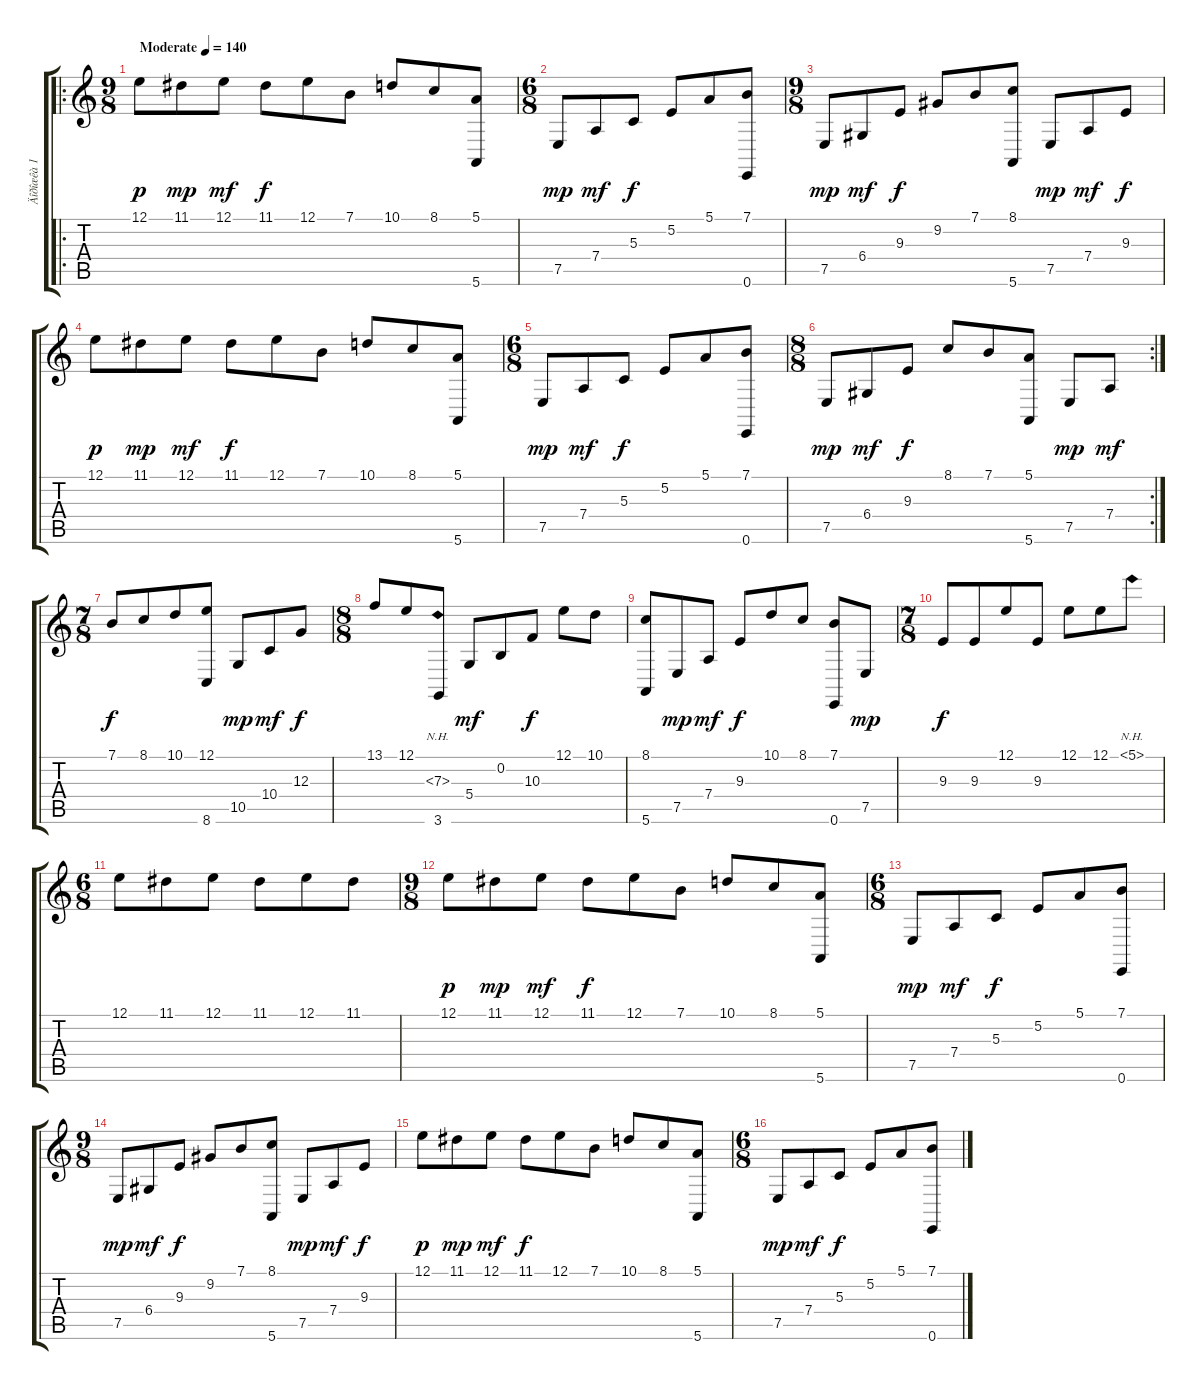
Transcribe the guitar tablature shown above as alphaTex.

\track ("Äîðîæêà 1" "Äîðîæêà 1") {instrument acousticgrandpiano}
\staff {score tabs}
\tuning (E4 B3 G3 D3 A2 E2) {hide}
\ro
\ts (9 8)
\tempo (140 "Moderate")
\clef g2
\ks c
12.1.8{dy p instrument acousticgrandpiano} 11.1.8{dy mp} 12.1.8{dy mf} 11.1.8{dy f} 12.1.8 7.1.8 10.1.8 8.1.8 (5.1 5.6).8 |
\ts (6 8)
7.5.8{dy mp} 7.4.8{dy mf} 5.3.8{dy f} 5.2.8 5.1.8 (7.1 0.6).8 |
\ts (9 8)
7.5.8{dy mp} 6.4.8{dy mf} 9.3.8{dy f} 9.2.8 7.1.8 (8.1 5.6).8 7.5.8{dy mp} 7.4.8{dy mf} 9.3.8{dy f} |
12.1.8{dy p} 11.1.8{dy mp} 12.1.8{dy mf} 11.1.8{dy f} 12.1.8 7.1.8 10.1.8 8.1.8 (5.1 5.6).8 |
\ts (6 8)
7.5.8{dy mp} 7.4.8{dy mf} 5.3.8{dy f} 5.2.8 5.1.8 (7.1 0.6).8 |
\rc 2
\ts (8 8)
7.5.8{dy mp} 6.4.8{dy mf} 9.3.8{dy f} 8.1.8 7.1.8 (5.1 5.6).8 7.5.8{dy mp} 7.4.8{dy mf} |
\ts (7 8)
7.1.8{dy f} 8.1.8 10.1.8 (12.1 8.6).8 10.5.8{dy mp} 10.4.8{dy mf} 12.3.8{dy f} |
\ts (8 8)
13.1.8 12.1.8 (7.3{nh} 3.6).8 5.4.8{dy mf} 0.2.8 10.3.8{dy f} 12.1.8 10.1.8 |
(8.1 5.6).8 7.5.8{dy mp} 7.4.8{dy mf} 9.3.8{dy f} 10.1.8 8.1.8 (7.1 0.6).8 7.5.8{dy mp} |
\ts (7 8)
9.3.8{dy f} 9.3.8 12.1.8 9.3.8 12.1.8 12.1.8 5.1{nh}.8 |
\ts (6 8)
12.1.8 11.1.8 12.1.8 11.1.8 12.1.8 11.1.8 |
\ts (9 8)
12.1.8{dy p} 11.1.8{dy mp} 12.1.8{dy mf} 11.1.8{dy f} 12.1.8 7.1.8 10.1.8 8.1.8 (5.1 5.6).8 |
\ts (6 8)
7.5.8{dy mp} 7.4.8{dy mf} 5.3.8{dy f} 5.2.8 5.1.8 (7.1 0.6).8 |
\ts (9 8)
7.5.8{dy mp} 6.4.8{dy mf} 9.3.8{dy f} 9.2.8 7.1.8 (8.1 5.6).8 7.5.8{dy mp} 7.4.8{dy mf} 9.3.8{dy f} |
12.1.8{dy p} 11.1.8{dy mp} 12.1.8{dy mf} 11.1.8{dy f} 12.1.8 7.1.8 10.1.8 8.1.8 (5.1 5.6).8 |
\ts (6 8)
7.5.8{dy mp} 7.4.8{dy mf} 5.3.8{dy f} 5.2.8 5.1.8 (7.1 0.6).8
